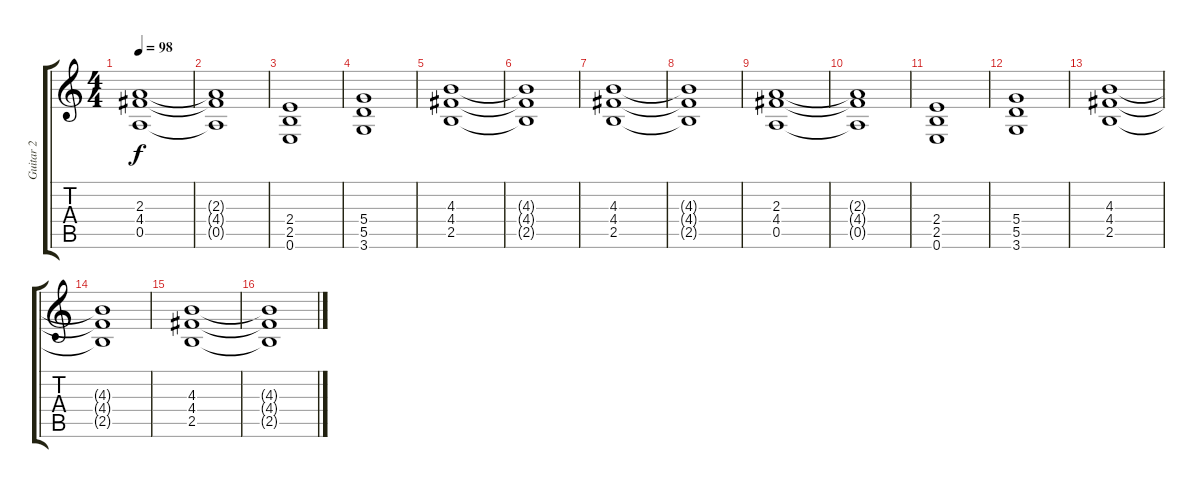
\track ("Guitar 2" "Guitar 2") {instrument distortionguitar}
\staff {score tabs}
\tuning (E4 B3 G3 D3 A2 E2) {hide}
\ts (4 4)
\tempo 98
\clef g2
\ks c
(2.3 4.4 0.5).1{dy f} |
(2.3{t} 4.4{t} 0.5{t}).1 |
(2.4 2.5 0.6).1 |
(5.4 5.5 3.6).1 |
(4.3 4.4 2.5).1 |
(4.3{t} 4.4{t} 2.5{t}).1 |
(4.3 4.4 2.5).1 |
(4.3{t} 4.4{t} 2.5{t}).1 |
(2.3 4.4 0.5).1 |
(2.3{t} 4.4{t} 0.5{t}).1 |
(2.4 2.5 0.6).1 |
(5.4 5.5 3.6).1 |
(4.3 4.4 2.5).1 |
(4.3{t} 4.4{t} 2.5{t}).1 |
(4.3 4.4 2.5).1 |
(4.3{t} 4.4{t} 2.5{t}).1
